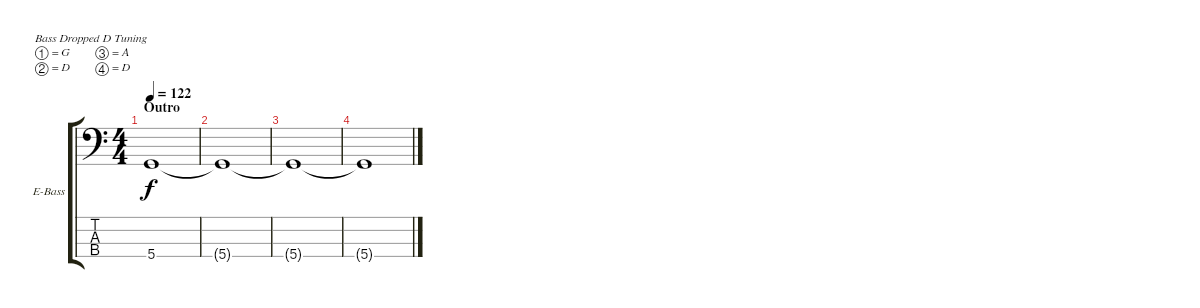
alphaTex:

\bracketExtendMode groupsimilarinstruments
\firstSystemTrackNameOrientation horizontal
\otherSystemsTrackNameOrientation horizontal
\track ("Bass [Phoenix]" "E-Bass") {instrument electricbassfinger}
\staff {score tabs}
\tuning (G2 D2 A1 D1)
\ts (4 4)
\section ("" "Outro")
\tempo 122
\clef f4
\ks c
5.4.1{dy f} |
5.4{t}.1 |
5.4{t}.1 |
5.4{t}.1
